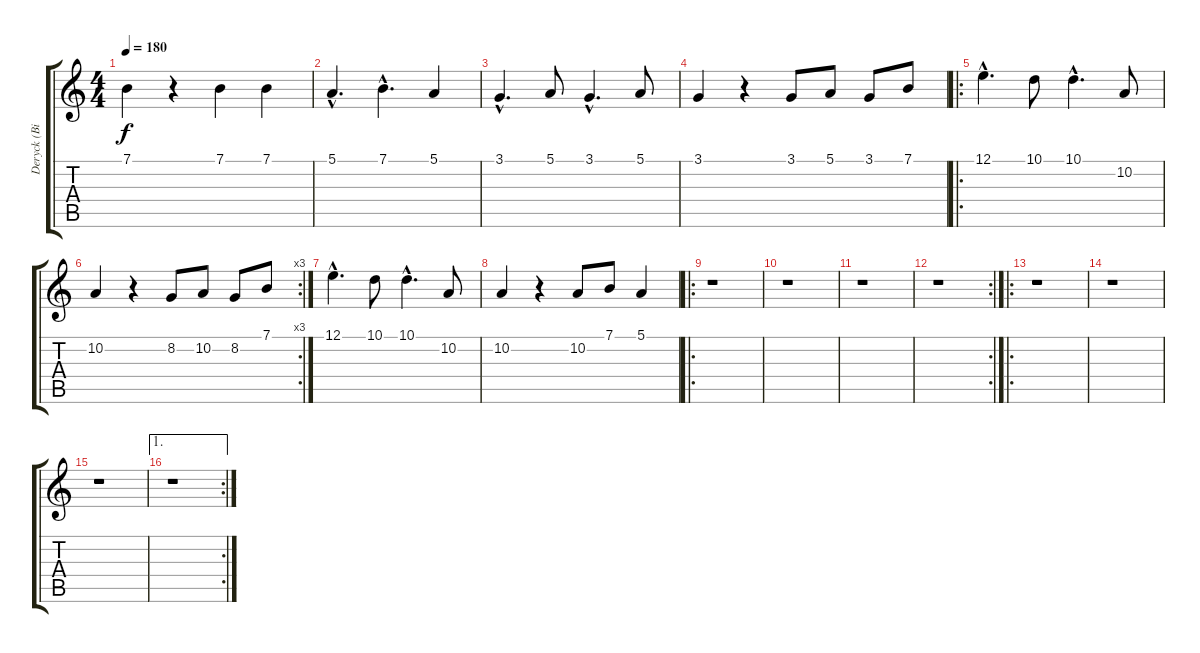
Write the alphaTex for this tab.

\track ("Deryck (Bizzy D) - Lead Vocals" "Deryck (Bi") {instrument harmonica}
\staff {score tabs}
\tuning (E4 B3 G3 D3 A2 E2) {hide}
\ts (4 4)
\tempo 180
\clef g2
\ks c
7.1.4{dy f} r.4 7.1.4 7.1.4 |
5.1{hac}.4{d} 7.1{hac}.4{d} 5.1.4 |
3.1{hac}.4{d} 5.1.8 3.1{hac}.4{d} 5.1.8 |
3.1.4 r.4 3.1.8 5.1.8 3.1.8 7.1.8 |
\ro
12.1{hac}.4{d} 10.1.8 10.1{hac}.4{d} 10.2.8 |
\rc 3
10.2.4 r.4 8.2.8 10.2.8 8.2.8 7.1.8 |
12.1{hac}.4{d} 10.1.8 10.1{hac}.4{d} 10.2.8 |
10.2.4 r.4 10.2.8 7.1.8 5.1.4 |
\ro
r.1 |
r.1 |
r.1 |
\rc 2
r.1 |
\ro
r.1 |
r.1 |
r.1 |
\ae 1
\rc 2
r.1
